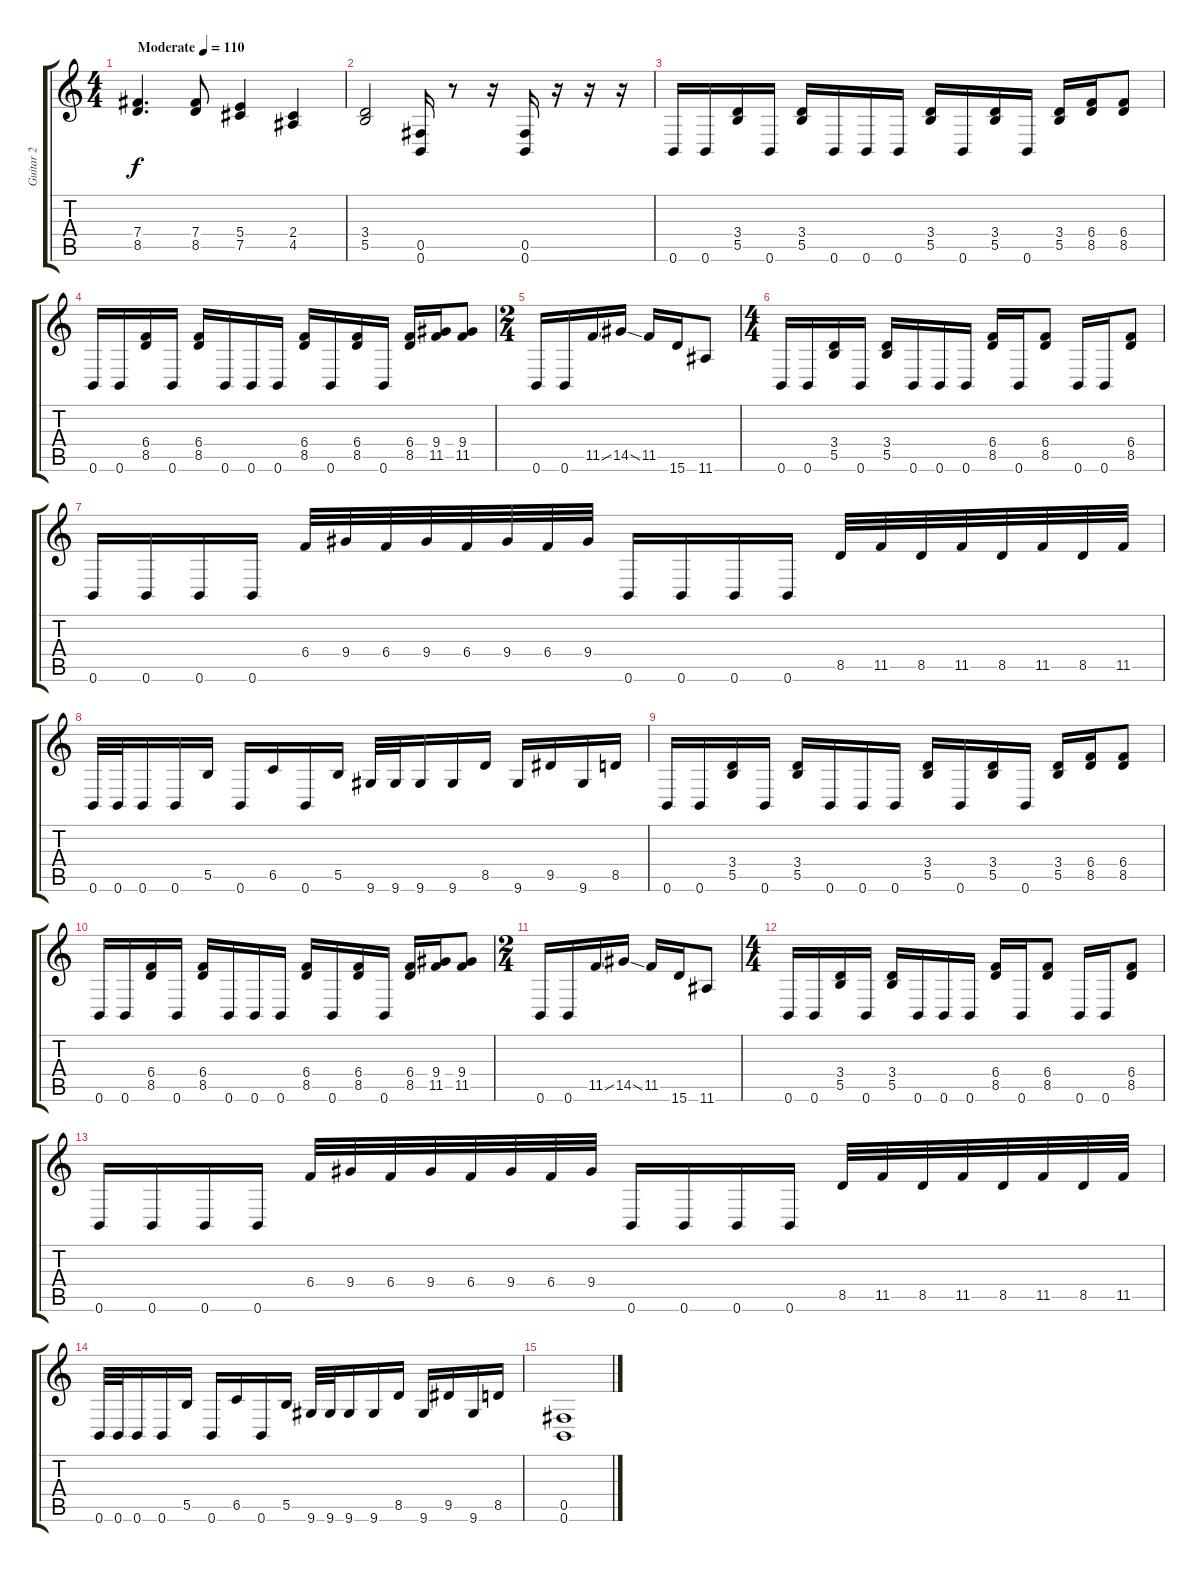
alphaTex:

\track ("Guitar 2" "Guitar 2") {instrument distortionguitar}
\staff {score tabs}
\tuning (Db4 Ab3 E3 B2 Gb2 B1) {hide}
\ts (4 4)
\tempo (110 "Moderate")
\clef g2
\ks c
(7.4 8.5).4{d dy f instrument distortionguitar} (7.4 8.5).8 (5.4 7.5).4 (2.4 4.5).4 |
(3.4 5.5).2 (0.5 0.6).16 r.8 r.16 (0.5 0.6).16 r.16 r.16 r.16 |
0.6.16 0.6.16 (3.4 5.5).16 0.6.16 (3.4 5.5).16 0.6.16 0.6.16 0.6.16 (3.4 5.5).16 0.6.16 (3.4 5.5).16 0.6.16 (3.4 5.5).16 (6.4 8.5).16 (6.4 8.5).8 |
0.6.16 0.6.16 (6.4 8.5).16 0.6.16 (6.4 8.5).16 0.6.16 0.6.16 0.6.16 (6.4 8.5).16 0.6.16 (6.4 8.5).16 0.6.16 (6.4 8.5).16 (9.4 11.5).16 (9.4 11.5).8 |
\ts (2 4)
0.6.16 0.6.16 11.5{ss}.16 14.5{ss}.16 11.5.16 15.6.16 11.6.8 |
\ts (4 4)
0.6.16 0.6.16 (3.4 5.5).16 0.6.16 (3.4 5.5).16 0.6.16 0.6.16 0.6.16 (6.4 8.5).16 0.6.16 (6.4 8.5).8 0.6.16 0.6.16 (6.4 8.5).8 |
0.6.16 0.6.16 0.6.16 0.6.16 6.4.32 9.4.32 6.4.32 9.4.32 6.4.32 9.4.32 6.4.32 9.4.32 0.6.16 0.6.16 0.6.16 0.6.16 8.5.32 11.5.32 8.5.32 11.5.32 8.5.32 11.5.32 8.5.32 11.5.32 |
0.6.32 0.6.32 0.6.16 0.6.16 5.5.16 0.6.16 6.5.16 0.6.16 5.5.16 9.6.32 9.6.32 9.6.16 9.6.16 8.5.16 9.6.16 9.5.16 9.6.16 8.5.16 |
0.6.16 0.6.16 (3.4 5.5).16 0.6.16 (3.4 5.5).16 0.6.16 0.6.16 0.6.16 (3.4 5.5).16 0.6.16 (3.4 5.5).16 0.6.16 (3.4 5.5).16 (6.4 8.5).16 (6.4 8.5).8 |
0.6.16 0.6.16 (6.4 8.5).16 0.6.16 (6.4 8.5).16 0.6.16 0.6.16 0.6.16 (6.4 8.5).16 0.6.16 (6.4 8.5).16 0.6.16 (6.4 8.5).16 (9.4 11.5).16 (9.4 11.5).8 |
\ts (2 4)
0.6.16 0.6.16 11.5{ss}.16 14.5{ss}.16 11.5.16 15.6.16 11.6.8 |
\ts (4 4)
0.6.16 0.6.16 (3.4 5.5).16 0.6.16 (3.4 5.5).16 0.6.16 0.6.16 0.6.16 (6.4 8.5).16 0.6.16 (6.4 8.5).8 0.6.16 0.6.16 (6.4 8.5).8 |
0.6.16 0.6.16 0.6.16 0.6.16 6.4.32 9.4.32 6.4.32 9.4.32 6.4.32 9.4.32 6.4.32 9.4.32 0.6.16 0.6.16 0.6.16 0.6.16 8.5.32 11.5.32 8.5.32 11.5.32 8.5.32 11.5.32 8.5.32 11.5.32 |
0.6.32 0.6.32 0.6.16 0.6.16 5.5.16 0.6.16 6.5.16 0.6.16 5.5.16 9.6.32 9.6.32 9.6.16 9.6.16 8.5.16 9.6.16 9.5.16 9.6.16 8.5.16 |
(0.5 0.6).1
